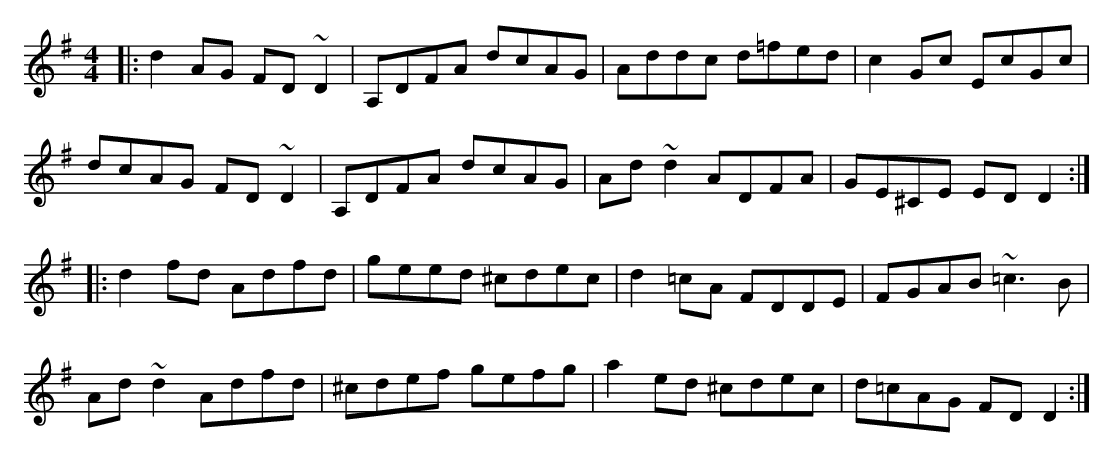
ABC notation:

X:1
M:4/4
K:Dmix
|:d2AG FD~D2|A,DFA dcAG|Addc d=fed|c2Gc EcGc|
dcAG FD~D2|A,DFA dcAG|Ad~d2 ADFA|GE^CE EDD2:|
|:d2fd Adfd|geed ^cdec|d2=cA FDDE|FGAB ~=c3B|
Ad~d2 Adfd|^cdef gefg|a2ed ^cdec|d=cAG FDD2:|
